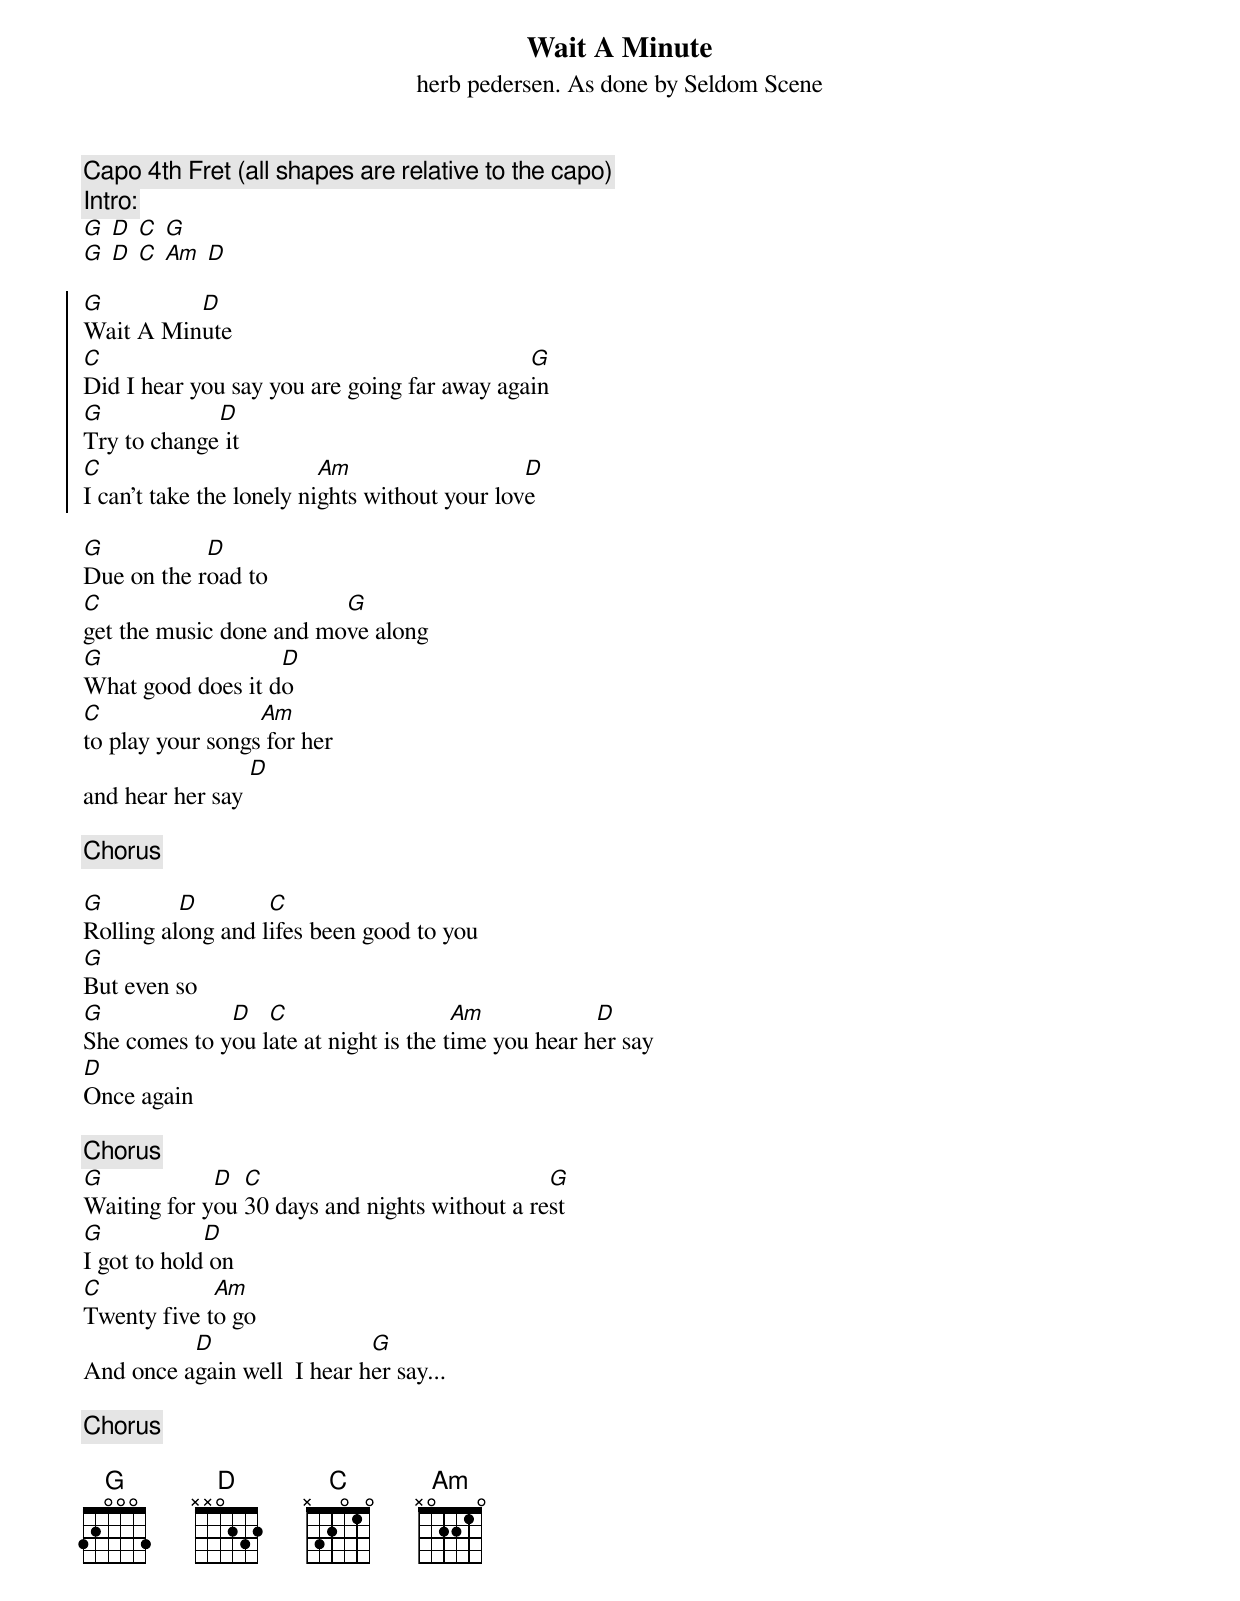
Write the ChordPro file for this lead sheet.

{title: Wait A Minute}
{subtitle: herb pedersen. As done by Seldom Scene}

{c: Capo 4th Fret (all shapes are relative to the capo)}
{c: Intro: }
[G] [D] [C] [G]
[G] [D] [C] [Am] [D]

{soc}
[G]Wait A Min[D]ute
[C]Did I hear you say you are going far away aga[G]in
[G]Try to change[D] it
[C]I can’t take the lonely ni[Am]ghts without your lov[D]e
{eoc}

[G]Due on the r[D]oad to
[C]get the music done and mo[G]ve along
[G]What good does it d[D]o
[C]to play your songs[Am] for her
and hear her say [D]

{c:Chorus}

[G]Rolling al[D]ong and l[C]ifes been good to you
[G]But even so
[G]She comes to y[D]ou l[C]ate at night is the t[Am]ime you hear h[D]er say
[D]Once again

{c:Chorus}
[G]Waiting for y[D]ou [C]30 days and nights without a re[G]st
[G]I got to hold[D] on
[C]Twenty five t[Am]o go
And once a[D]gain well  I hear h[G]er say...

{c:Chorus}

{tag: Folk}
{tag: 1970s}
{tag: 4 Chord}
